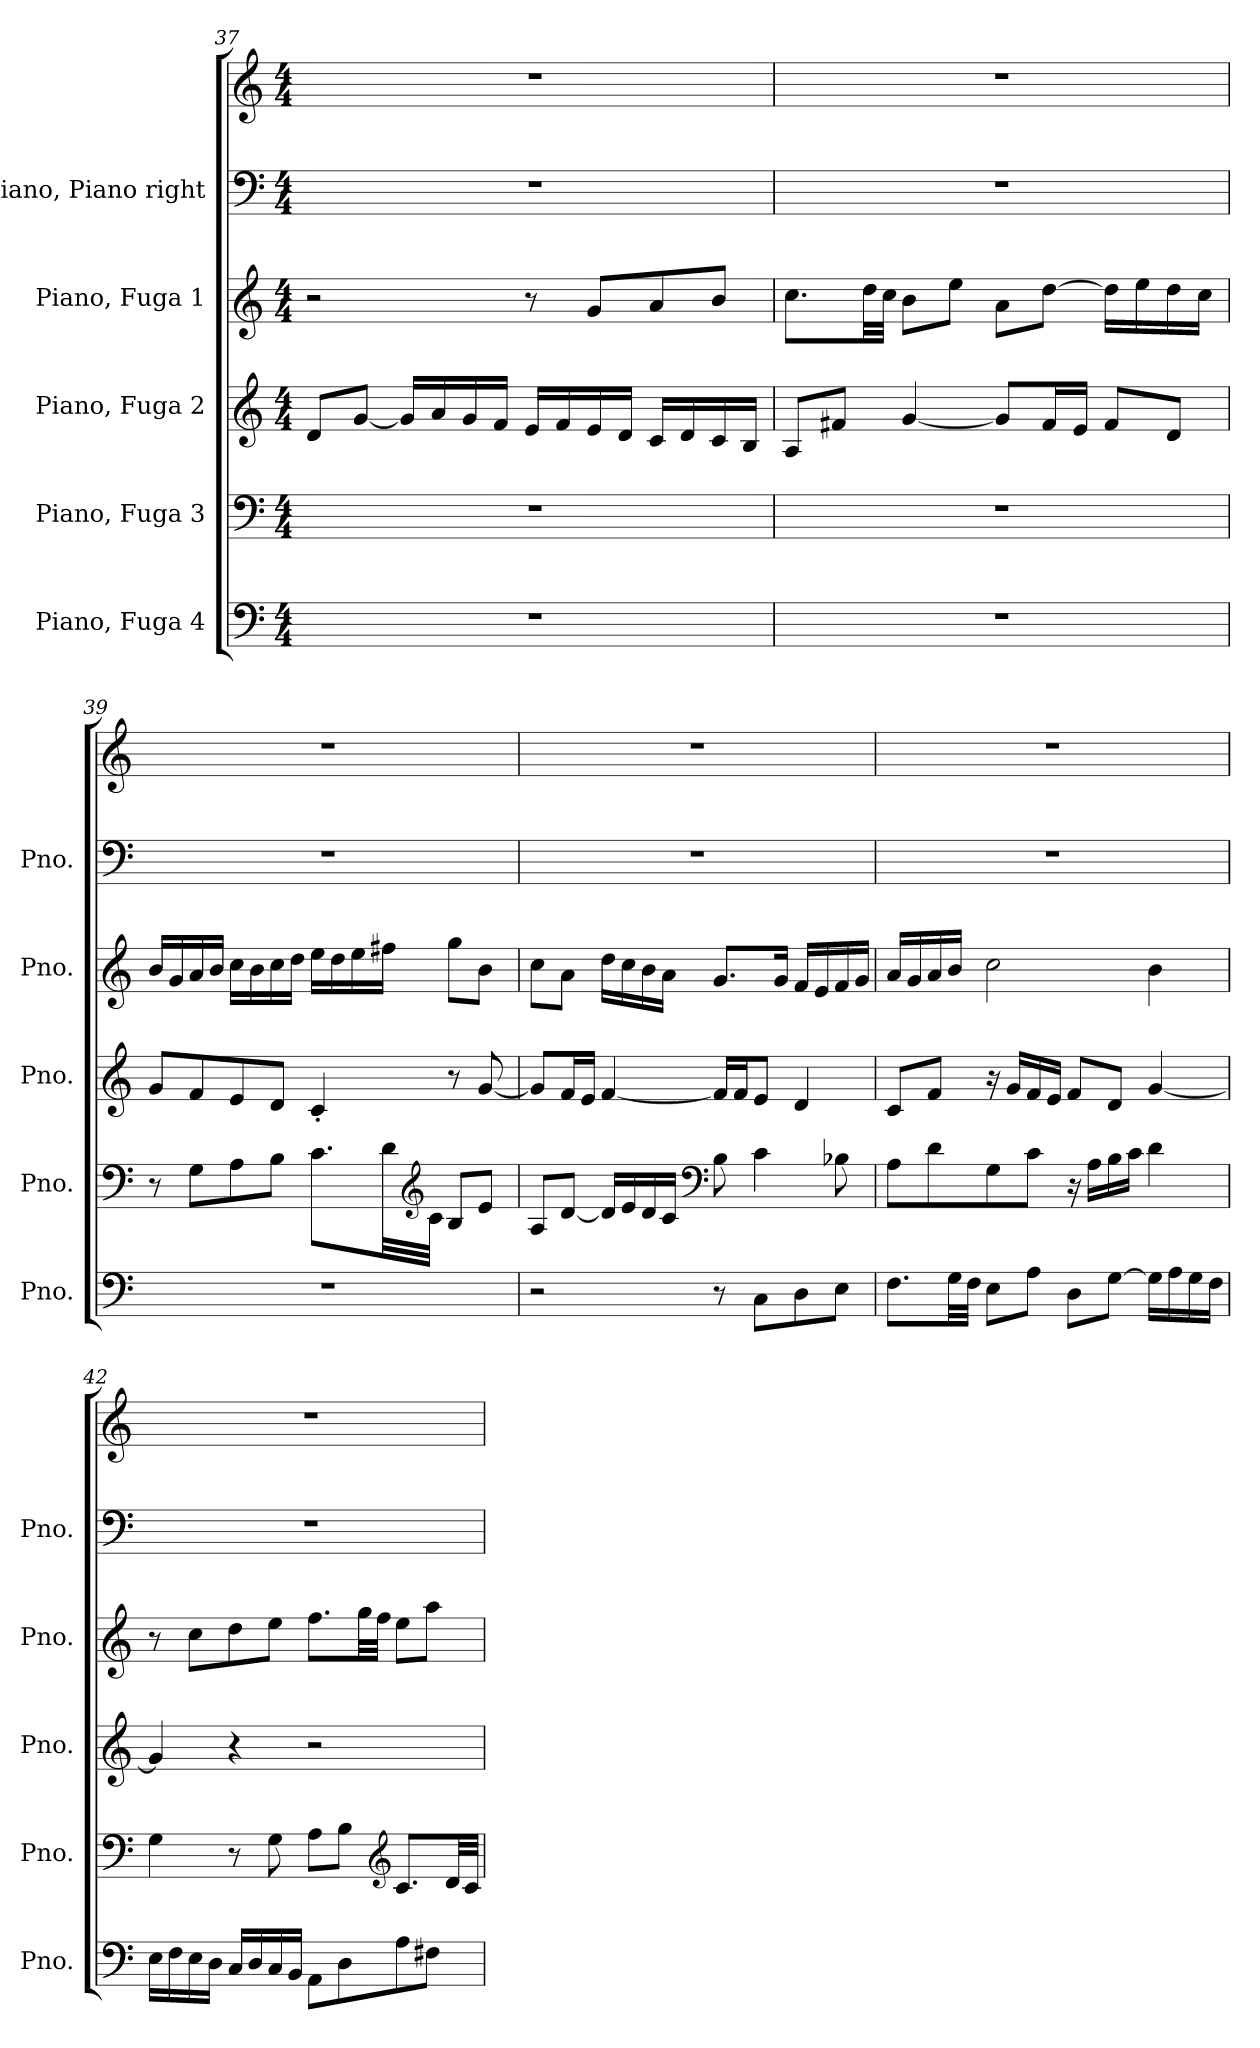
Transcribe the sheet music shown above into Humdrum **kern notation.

**kern	**kern	**kern	**kern	**kern	**kern
*part5	*part4	*part3	*part2	*part1	*part1
*staff6	*staff5	*staff4	*staff3	*staff2	*staff1
*I"Piano, Fuga 4	*I"Piano, Fuga 3	*I"Piano, Fuga 2	*I"Piano, Fuga 1	*I"Piano, Piano right	*
*I'Pno.	*I'Pno.	*I'Pno.	*I'Pno.	*I'Pno.	*
*clefF4	*clefF4	*clefG2	*clefG2	*clefF4	*clefG2
*k[]	*k[]	*k[]	*k[]	*k[]	*k[]
*M4/4	*M4/4	*M4/4	*M4/4	*M4/4	*M4/4
*MM61	*MM61	*MM61	*MM61	*MM61	*MM61
=37	=37	=37	=37	=37	=37
*	*	*	*	*	*^
*	*	*	*	*	*	*^
*	*	*	*	*	*	*	*^
*	*	*	*	*	*	*	*	*^
1r	1r	8d/L	2r	1r	1r	8ryy	2ryy	2ryy	2..ryy
*	*	*	*	*	*MM63	*	*	*	*
.	.	[8g/J	.	.	.	2..ryy	.	.	.
.	.	16g/LL]	.	.	.	.	.	.	.
.	.	16a/	.	.	.	.	.	.	.
.	.	16g/	.	.	.	.	.	.	.
.	.	16f/JJ	.	.	.	.	.	.	.
.	.	16e/LL	8r	.	.	.	16ryy	8ryy	.
*	*	*	*	*	*MM61	*	*	*	*
.	.	16f/	.	.	.	.	4..ryy	.	.
*	*	*	*	*	*MM63	*	*	*	*
.	.	16e/	8g/L	.	.	.	.	4.ryy	.
.	.	16d/JJ	.	.	.	.	.	.	.
.	.	16c/LL	8a/	.	.	.	.	.	.
.	.	16d/	.	.	.	.	.	.	.
*	*	*	*	*	*MM61	*	*	*	*
.	.	16c/	8b/J	.	.	.	.	.	8ryy
.	.	16B/JJ	.	.	.	.	.	.	.
=38	=38	=38	=38	=38	=38	=38	=38	=38	=38
*	*	*	*	*	*MM63	*	*	*	*
1r	1r	8A/L	8.cc\L	1r	1r	8.ryy	4ryy	2ryy	2ryy
.	.	8f#X/J	.	.	.	.	.	.	.
*	*	*	*	*	*MM67	*	*	*	*
.	.	.	32dd\LL	.	.	2ryy	.	.	.
.	.	.	32cc\JJJ	.	.	.	.	.	.
*	*	*	*	*	*MM63	*	*	*	*
.	.	[4g/	8b\L	.	.	.	2.ryy	.	.
.	.	.	8ee\J	.	.	.	.	.	.
*	*	*	*	*	*MM62	*	*	*	*
.	.	8g/L]	8a\L	.	.	.	.	2ryy	8ryy
*	*	*	*	*	*MM64	*	*	*	*
.	.	16f#/L	[8dd\J	.	.	.	.	.	4.ryy
.	.	16e/JJ	.	.	.	4ryy	.	.	.
.	.	8f#/L	16dd\LL]	.	.	.	.	.	.
.	.	.	16ee\	.	.	.	.	.	.
.	.	8d/J	16dd\	.	.	.	.	.	.
.	.	.	16cc\JJ	.	.	16ryy	.	.	.
!!LO:LB:g=z	!!	!!	!!	!!
=39	=39	=39	=39	=39	=39	=39	=39	=39	=39
*	*	*	*	*	*MM63	*	*	*	*
1r	8r	8g/L	16b/LL	1r	1r	4ryy	2ryy	2ryy	2.ryy
.	.	.	16g/	.	.	.	.	.	.
.	8G\L	8f/	16a/	.	.	.	.	.	.
.	.	.	16b/JJ	.	.	.	.	.	.
*	*	*	*	*	*MM64	*	*	*	*
.	8A\	8e/	16cc\LL	.	.	2.ryy	.	.	.
.	.	.	16b\	.	.	.	.	.	.
.	8B\J	8d/J	16cc\	.	.	.	.	.	.
.	.	.	16dd\JJ	.	.	.	.	.	.
.	8.c\L	4c'/	16ee\LL	.	.	.	8ryy	8.ryy	.
.	.	.	16dd\	.	.	.	.	.	.
*	*	*	*	*	*MM61	*	*	*	*
.	.	.	16ee\	.	.	.	4.ryy	.	.
*	*	*	*	*	*MM67	*	*	*	*
.	32d\LL	.	16ff#X\JJ	.	.	.	.	4ryy	.
*	*clefG2	*	*	*	*	*	*	*	*
.	32c\JJJ	.	.	.	.	.	.	.	.
*	*	*	*	*	*MM64	*	*	*	*
.	8B/L	8r	8gg\L	.	.	.	.	.	4ryy
.	8e/J	[8g/	8b\J	.	.	.	.	.	.
.	.	.	.	.	.	.	.	16ryy	.
*	*	*	*	*	*v	*v	*v	*v	*v
=40	=40	=40	=40	=40	=40
*	*	*	*	*	*MM61
*	*	*	*	*	*^
*	*	*	*	*	*	*^
*	*	*	*	*	*	*	*^
2r	8A/L	8g/L]	8cc\L	1r	1r	8ryy	2ryy	2.ryy
*	*	*	*	*	*MM64	*	*	*
.	[8d/J	16f/L	8a\J	.	.	2..ryy	.	.
.	.	16e/JJ	.	.	.	.	.	.
.	16d/LL]	[4f/	16dd\LL	.	.	.	.	.
.	16e/	.	16cc\	.	.	.	.	.
.	16d/	.	16b\	.	.	.	.	.
.	16c/JJ	.	16a\JJ	.	.	.	.	.
*	*clefF4	*	*	*	*	*	*	*
8r	8B\	16f/LL]	8.g/L	.	.	.	8ryy	.
.	.	16f/J	.	.	.	.	.	.
*	*	*	*	*	*MM62	*	*	*
8C\L	4c\	8e/J	.	.	.	.	4.ryy	.
.	.	.	16g/Jk	.	.	.	.	.
*	*	*	*	*	*MM64	*	*	*
8D\	.	4d/	16f/LL	.	.	.	.	4ryy
.	.	.	16e/	.	.	.	.	.
8E\J	8B-X\	.	16f/	.	.	.	.	.
.	.	.	16g/JJ	.	.	.	.	.
!!LO:PB:g=z
=41	=41	=41	=41	=41	=41	=41	=41	=41
*	*	*	*	*	*	*	*^	*^
*	*	*	*	*	*	*	*	*	*	*
8.F\L	8A\L	8c/L	16a/LL	1r	1r	8.ryy	4ryy	2ryy	2ryy	2..ryy
.	.	.	16g/	.	.	.	.	.	.	.
.	8d\	8f/J	16a/	.	.	.	.	.	.	.
*	*	*	*	*	*MM69	*	*	*	*	*
32G\LL	.	.	16b/JJ	.	.	2ryy	.	.	.	.
32F\JJJ	.	.	.	.	.	.	.	.	.	.
*	*	*	*	*	*MM63	*	*	*	*	*
8E\L	8G\	16r	2cc\	.	.	.	2.ryy	.	.	.
.	.	16g/LL	.	.	.	.	.	.	.	.
8A\J	8c\J	16f/	.	.	.	.	.	.	.	.
.	.	16e/JJ	.	.	.	.	.	.	.	.
*	*	*	*	*	*MM62	*	*	*	*	*
8D\L	16r	8f/L	.	.	.	.	.	2ryy	8ryy	.
.	16A\LL	.	.	.	.	.	.	.	.	.
*	*	*	*	*	*MM63	*	*	*	*	*
[8G\J	16B\	8d/J	.	.	.	.	.	.	4.ryy	.
.	16c\JJ	.	.	.	.	4ryy	.	.	.	.
16G\LL]	4d\	[4g/	4b\	.	.	.	.	.	.	.
16A\	.	.	.	.	.	.	.	.	.	.
*	*	*	*	*	*MM66	*	*	*	*	*
16G\	.	.	.	.	.	.	.	.	.	8ryy
16F\JJ	.	.	.	.	.	16ryy	.	.	.	.
*	*	*	*	*	*v	*v	*v	*v	*v	*v
=42	=42	=42	=42	=42	=42
*	*	*	*	*	*MM63
*	*	*	*	*	*^
*	*	*	*	*	*	*^
*	*	*	*	*	*	*	*^
*	*	*	*	*	*	*	*	*^
16E\LL	4G\	4g/]	8r	1r	1r	4.ryy	2ryy	2ryy	2.ryy
16F\	.	.	.	.	.	.	.	.	.
16E\	.	.	8cc\L	.	.	.	.	.	.
16D\JJ	.	.	.	.	.	.	.	.	.
16C/LL	8r	4r	8dd\	.	.	.	.	.	.
16D/	.	.	.	.	.	.	.	.	.
*	*	*	*	*	*MM62	*	*	*	*
16C/	8G\	.	8ee\J	.	.	2ryy	.	.	.
16BB/JJ	.	.	.	.	.	.	.	.	.
*	*	*	*	*	*MM63	*	*	*	*
8AA\L	8A\L	2r	8.ff\L	.	.	.	2ryy	8.ryy	.
8D\	8B\J	.	.	.	.	.	.	.	.
*	*	*	*	*	*MM67	*	*	*	*
.	.	.	32gg\LL	.	.	.	.	4ryy	.
.	.	.	32ff\JJJ	.	.	.	.	.	.
*	*clefG2	*	*	*	*	*	*	*	*
*	*	*	*	*	*MM64	*	*	*	*
8A\	8.c/L	.	8ee\L	.	.	.	.	.	4ryy
8F#X\J	.	.	8aa\J	.	.	8ryy	.	.	.
.	32d/LL	.	.	.	.	.	.	16ryy	.
.	32c/JJJ	.	.	.	.	.	.	.	.
*	*	*	*	*	*v	*v	*v	*v	*v
=	=	=	=	=	=
*-	*-	*-	*-	*-	*-
